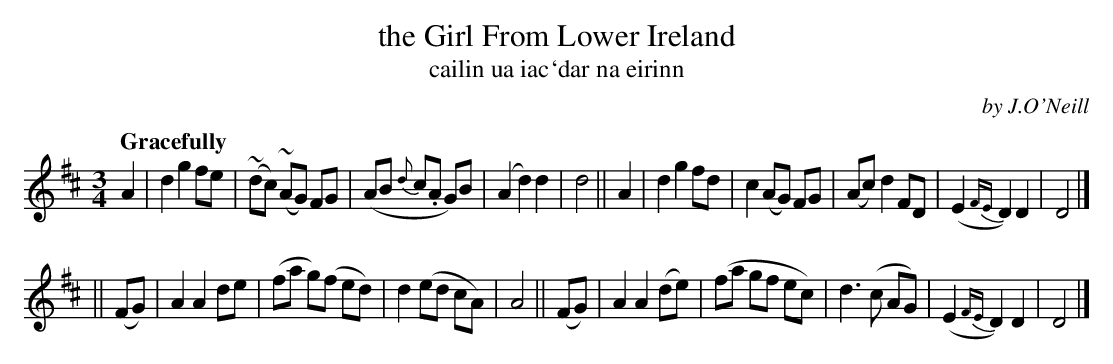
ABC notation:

X:1
T: the Girl From Lower Ireland
T: cailin ua iac\`dar na eirinn
O: by J.O'Neill
Q: "Gracefully"
M: 3/4
L: 1/8
K: D
    A2  | d2 g2  fe  |(~dc) (~AG) FG | (AB {d}c.A G)B | (A2 d2) d2 | d4 \
||  A2  | d2 g2  fd  |  c2   (AG) FG | (Ac) d2    FD  | (E2 {FE}D2) D2 | D4 |]
|| (FG) | A2 A2  de  | (fa  g)(f ed) |  d2 (ed    cA) |  A4 \
|| (FG) | A2 A2 (de) | (fa    gf ec) |  d3  (c    AG) | (E2 {FE}D2) D2 | D4 |]
